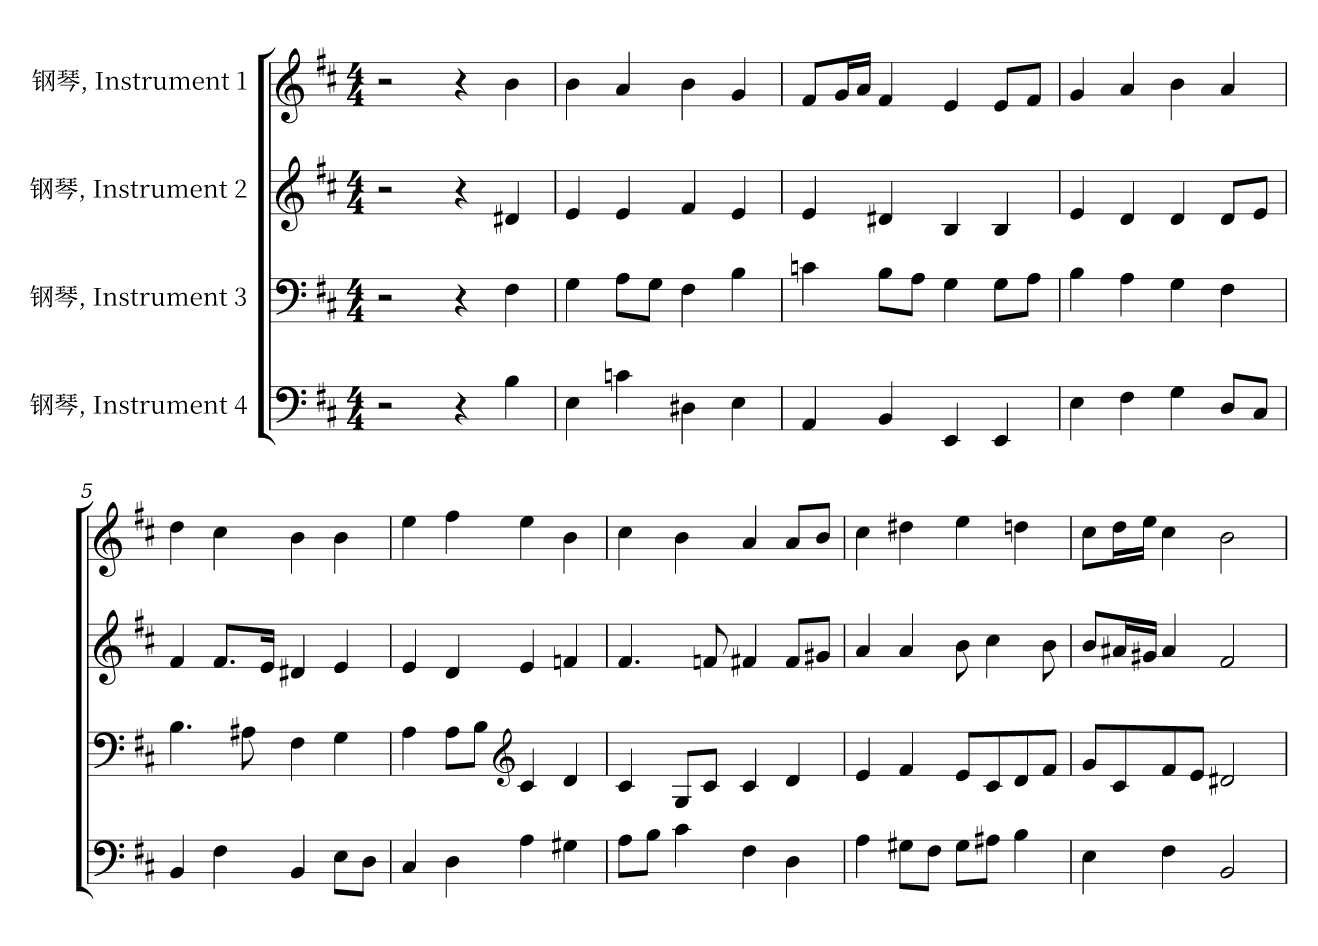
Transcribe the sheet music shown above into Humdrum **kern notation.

**kern	**kern	**kern	**kern
*part4	*part3	*part2	*part1
*staff4	*staff3	*staff2	*staff1
*I"钢琴, Instrument 4	*I"钢琴, Instrument 3	*I"钢琴, Instrument 2	*I"钢琴, Instrument 1
*clefF4	*clefF4	*clefG2	*clefG2
*k[f#c#]	*k[f#c#]	*k[f#c#]	*k[f#c#]
*M4/4	*M4/4	*M4/4	*M4/4
*MM96	*MM96	*MM96	*MM96
=1	=1	=1	=1
2r	2r	2r	2r
4r	4r	4r	4r
4B\	4F#\	4d#X/	4b\
=2	=2	=2	=2
4E\	4G\	4e/	4b\
4cn\	8A\L	4e/	4a/
.	8G\J	.	.
4D#X\	4F#\	4f#/	4b\
4E\	4B\	4e/	4g/
=3	=3	=3	=3
4AA/	4cn\	4e/	8f#/L
.	.	.	16g/L
.	.	.	16a/JJ
4BB/	8B\L	4d#X/	4f#/
.	8A\J	.	.
4EE/	4G\	4B/	4e/
4EE/	8G\L	4B/	8e/L
.	8A\J	.	8f#/J
=4	=4	=4	=4
4E\	4B\	4e/	4g/
4F#\	4A\	4d/	4a/
4G\	4G\	4d/	4b\
8D/L	4F#\	8d/L	4a/
8C#/J	.	8e/J	.
=5	=5	=5	=5
4BB/	4.B\	4f#/	4dd\
4F#\	.	8.f#/L	4cc#\
.	8A#X\	.	.
.	.	16e/Jk	.
4BB/	4F#\	4d#X/	4b\
8E\L	4G\	4e/	4b\
8D\J	.	.	.
!!LO:LB:g=z
=6	=6	=6	=6
4C#/	4A\	4e/	4ee\
4D\	8A\L	4d/	4ff#\
.	8B\J	.	.
*	*clefG2	*	*
4A\	4c#/	4e/	4ee\
4G#X\	4d/	4fn/	4b\
=7	=7	=7	=7
8A\L	4c#/	4.f#/	4cc#\
8B\J	.	.	.
4c#\	8G/L	.	4b\
.	8c#/J	8fn/	.
4F#\	4c#/	4f#X/	4a/
4D\	4d/	8f#/L	8a/L
.	.	8g#X/J	8b/J
=8	=8	=8	=8
4A\	4e/	4a/	4cc#\
8G#X\L	4f#/	4a/	4dd#X\
8F#\J	.	.	.
8G#\L	8e/L	8b\	4ee\
8A#X\J	8c#/	4cc#\	.
4B\	8d/	.	4ddn\
.	8f#/J	8b\	.
=9	=9	=9	=9
4E\	8g/L	8b/L	8cc#\L
.	8c#/	16a#X/L	16dd\L
.	.	16g#X/JJ	16ee\JJ
4F#\	8f#/	4a#/	4cc#\
.	8e/J	.	.
2BB/	2d#X/	2f#/	2b\
=	=	=	=
*-	*-	*-	*-
